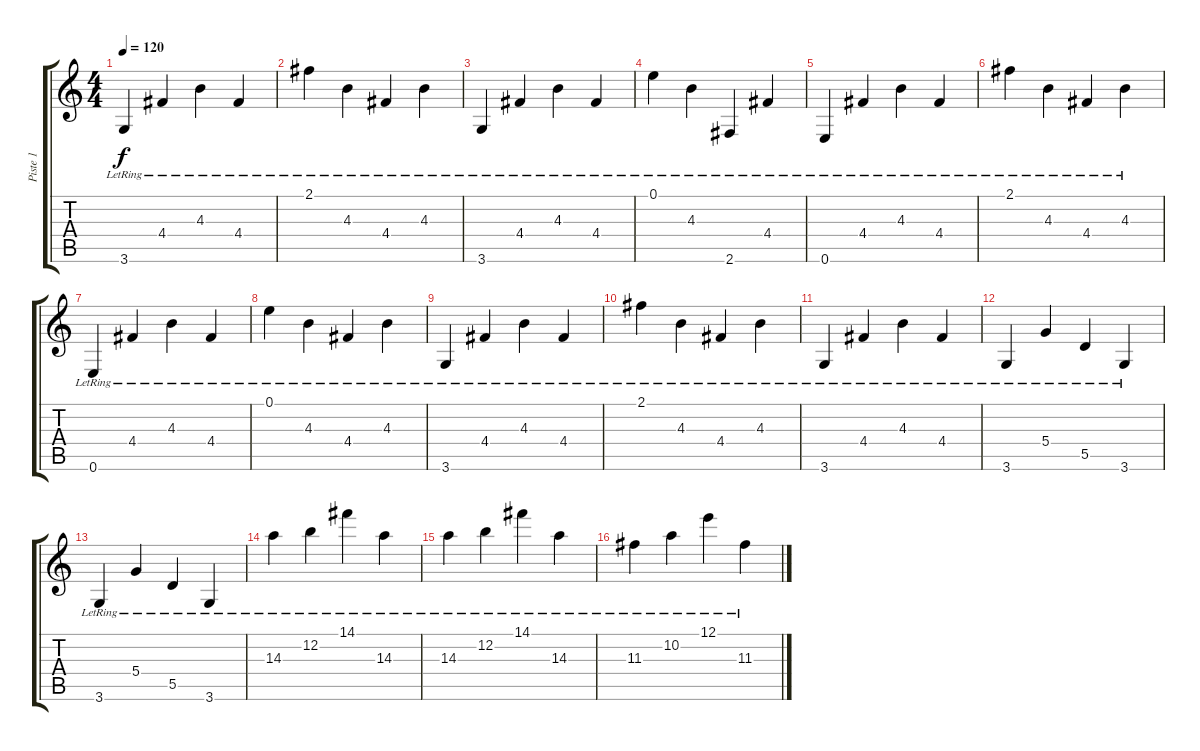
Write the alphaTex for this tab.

\track ("Piste 1" "Piste 1") {instrument overdrivenguitar}
\staff {score tabs}
\tuning (E4 B3 G3 D3 A2 E2) {hide}
\ts (4 4)
\tempo 120
\clef g2
\ks c
3.6{lr}.4{dy f} 4.4{lr}.4 4.3{lr}.4 4.4{lr}.4 |
2.1{lr}.4 4.3{lr}.4 4.4{lr}.4 4.3{lr}.4 |
3.6{lr}.4 4.4{lr}.4 4.3{lr}.4 4.4{lr}.4 |
0.1{lr}.4 4.3{lr}.4 2.6{lr}.4 4.4{lr}.4 |
0.6{lr}.4 4.4{lr}.4 4.3{lr}.4 4.4{lr}.4 |
2.1{lr}.4 4.3{lr}.4 4.4{lr}.4 4.3{lr}.4 |
0.6{lr}.4 4.4{lr}.4 4.3{lr}.4 4.4{lr}.4 |
0.1{lr}.4 4.3{lr}.4 4.4{lr}.4 4.3{lr}.4 |
3.6{lr}.4 4.4{lr}.4 4.3{lr}.4 4.4{lr}.4 |
2.1{lr}.4 4.3{lr}.4 4.4{lr}.4 4.3{lr}.4 |
3.6{lr}.4 4.4{lr}.4 4.3{lr}.4 4.4{lr}.4 |
3.6{lr}.4 5.4{lr}.4 5.5{lr}.4 3.6{lr}.4 |
3.6{lr}.4 5.4{lr}.4 5.5{lr}.4 3.6{lr}.4 |
14.3{lr}.4 12.2{lr}.4 14.1{lr}.4 14.3{lr}.4 |
14.3{lr}.4 12.2{lr}.4 14.1{lr}.4 14.3{lr}.4 |
11.3{lr}.4 10.2{lr}.4 12.1{lr}.4 11.3{lr}.4
